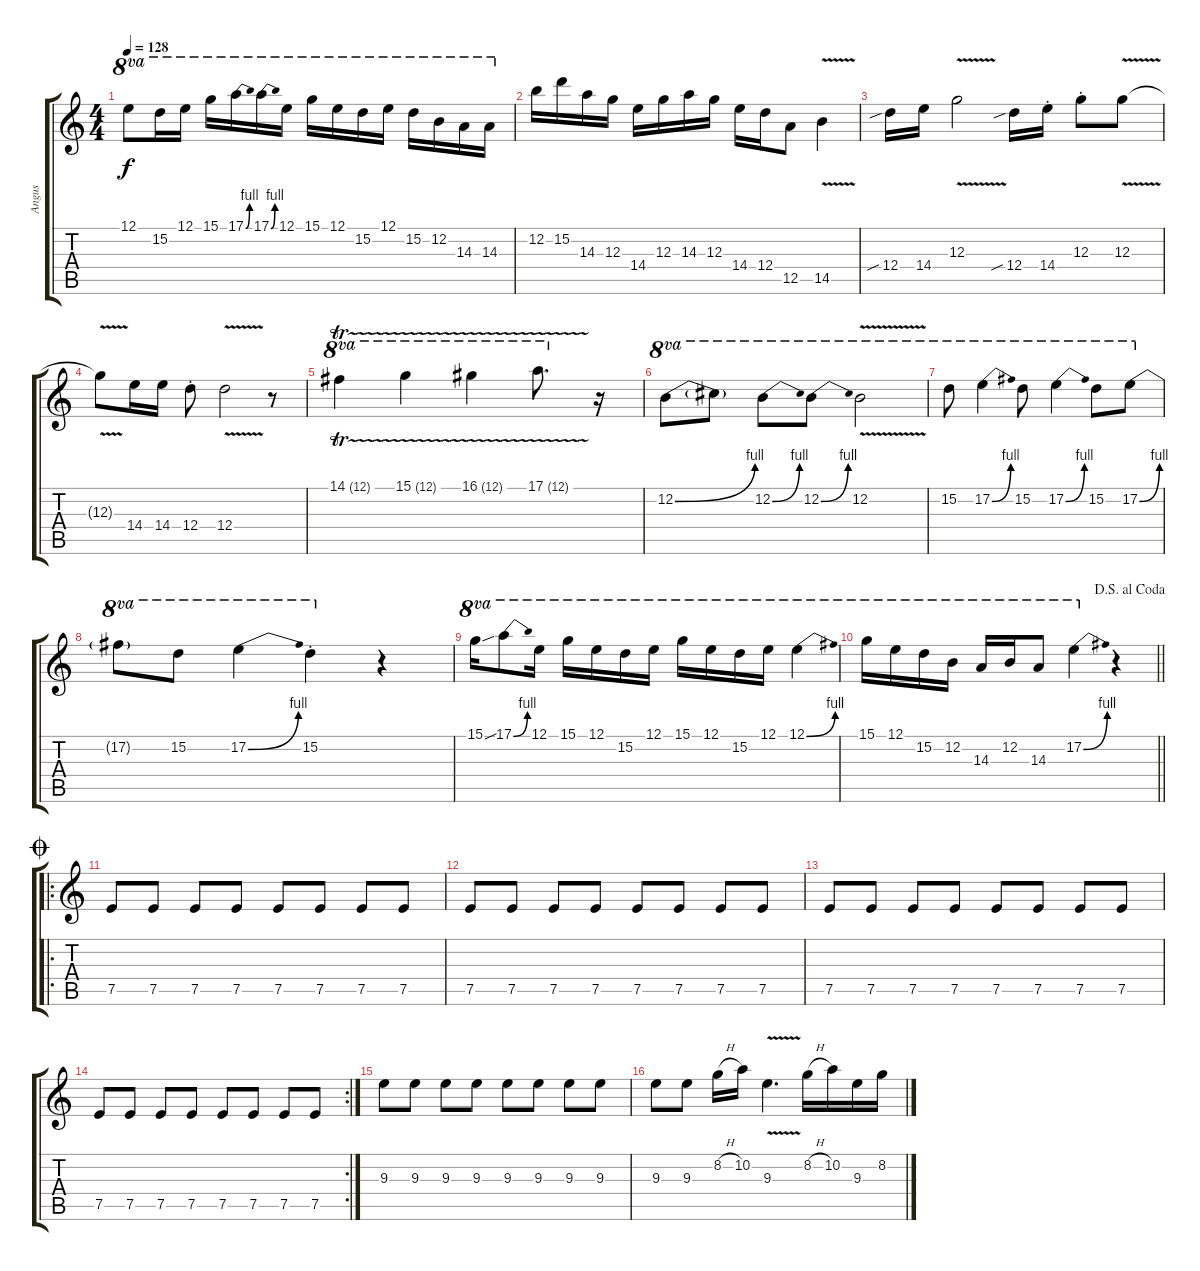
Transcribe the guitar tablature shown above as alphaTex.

\track ("Angus" "Angus") {instrument distortionguitar}
\staff {score tabs}
\tuning (E4 B3 G3 D3 A2 E2) {hide}
\ts (4 4)
\tempo 128
\clef g2
\ks c
12.1.8{ot 8va dy f} 15.2.16{ot 8va} 12.1.16{ot 8va} 15.1.16{ot 8va} 17.1{be (bend 0 0 60 4)}.16{ot 8va} 17.1{be (bend 0 0 60 4)}.16{ot 8va} 12.1.16{ot 8va} 15.1.16{ot 8va} 12.1.16{ot 8va} 15.2.16{ot 8va} 12.1.16{ot 8va} 15.2.16{ot 8va} 12.2.16{ot 8va} 14.3.16{ot 8va} 14.3.16{ot 8va} |
12.2.16 15.2.16 14.3.16 12.3.16 14.4.16 12.3.16 14.3.16 12.3.16 14.4.16 12.4.16 12.5.8 14.5{v}.4 |
12.4{sib}.16 14.4.16 12.3{v}.2 12.4{sib}.16 14.4{st}.16 12.3{st}.8 12.3{v}.8 |
12.3{v t}.8 14.4.16 14.4.16 12.4{st}.8 12.4{v}.2 r.8 |
14.1{tr (12 32)}.4{ot 8va} 15.1{tr (12 32)}.4{ot 8va} 16.1{tr (12 32)}.4{ot 8va} 17.1{tr (12 32)}.8{d ot 8va} r.16 |
12.2{be (bend 0 0 60 4)}.8{ot 8va} 12.2{t}.8{ot 8va} 12.2{be (bend 0 0 60 4)}.8{ot 8va} 12.2{be (bend 0 0 60 4)}.8{ot 8va} 12.2{v}.2{ot 8va} |
15.2.8{ot 8va} 17.2{be (bend 0 0 60 4)}.4{ot 8va} 15.2.8{ot 8va} 17.2{be (bend 0 0 60 4)}.4{ot 8va} 15.2.8{ot 8va} 17.2{be (bend 0 0 60 4)}.8{ot 8va} |
17.2{t}.8{ot 8va} 15.2.8{ot 8va} 17.2{be (bend 0 0 60 4)}.4{ot 8va} 15.2{st}.4{ot 8va} r.4 |
15.1{sou}.16{ot 8va} 17.1{be (bend 0 0 60 4)}.8{ot 8va} 12.1.16{ot 8va} 15.1.16{ot 8va} 12.1.16{ot 8va} 15.2.16{ot 8va} 12.1.16{ot 8va} 15.1.16{ot 8va} 12.1.16{ot 8va} 15.2.16{ot 8va} 12.1.16{ot 8va} 12.1{be (bend 0 0 60 4)}.4{ot 8va} |
\jump dalsegnoalcoda
\barLineRight lightlight
15.1.16{ot 8va} 12.1.16{ot 8va} 15.2.16{ot 8va} 12.2.16{ot 8va} 14.3.16{ot 8va} 12.2.16{ot 8va} 14.3.8{ot 8va} 17.2{be (bend 0 0 60 4)}.4{ot 8va} r.4 |
\ro
\jump coda
7.5.8 7.5.8 7.5.8 7.5.8 7.5.8 7.5.8 7.5.8 7.5.8 |
7.5.8 7.5.8 7.5.8 7.5.8 7.5.8 7.5.8 7.5.8 7.5.8 |
7.5.8 7.5.8 7.5.8 7.5.8 7.5.8 7.5.8 7.5.8 7.5.8 |
\rc 2
7.5.8 7.5.8 7.5.8 7.5.8 7.5.8 7.5.8 7.5.8 7.5.8 |
9.3.8 9.3.8 9.3.8 9.3.8 9.3.8 9.3.8 9.3.8 9.3.8 |
9.3.8 9.3.8 8.2{h}.16 10.2.16 9.3{v}.4{d} 8.2{h}.16 10.2.16 9.3.16 8.2.16
